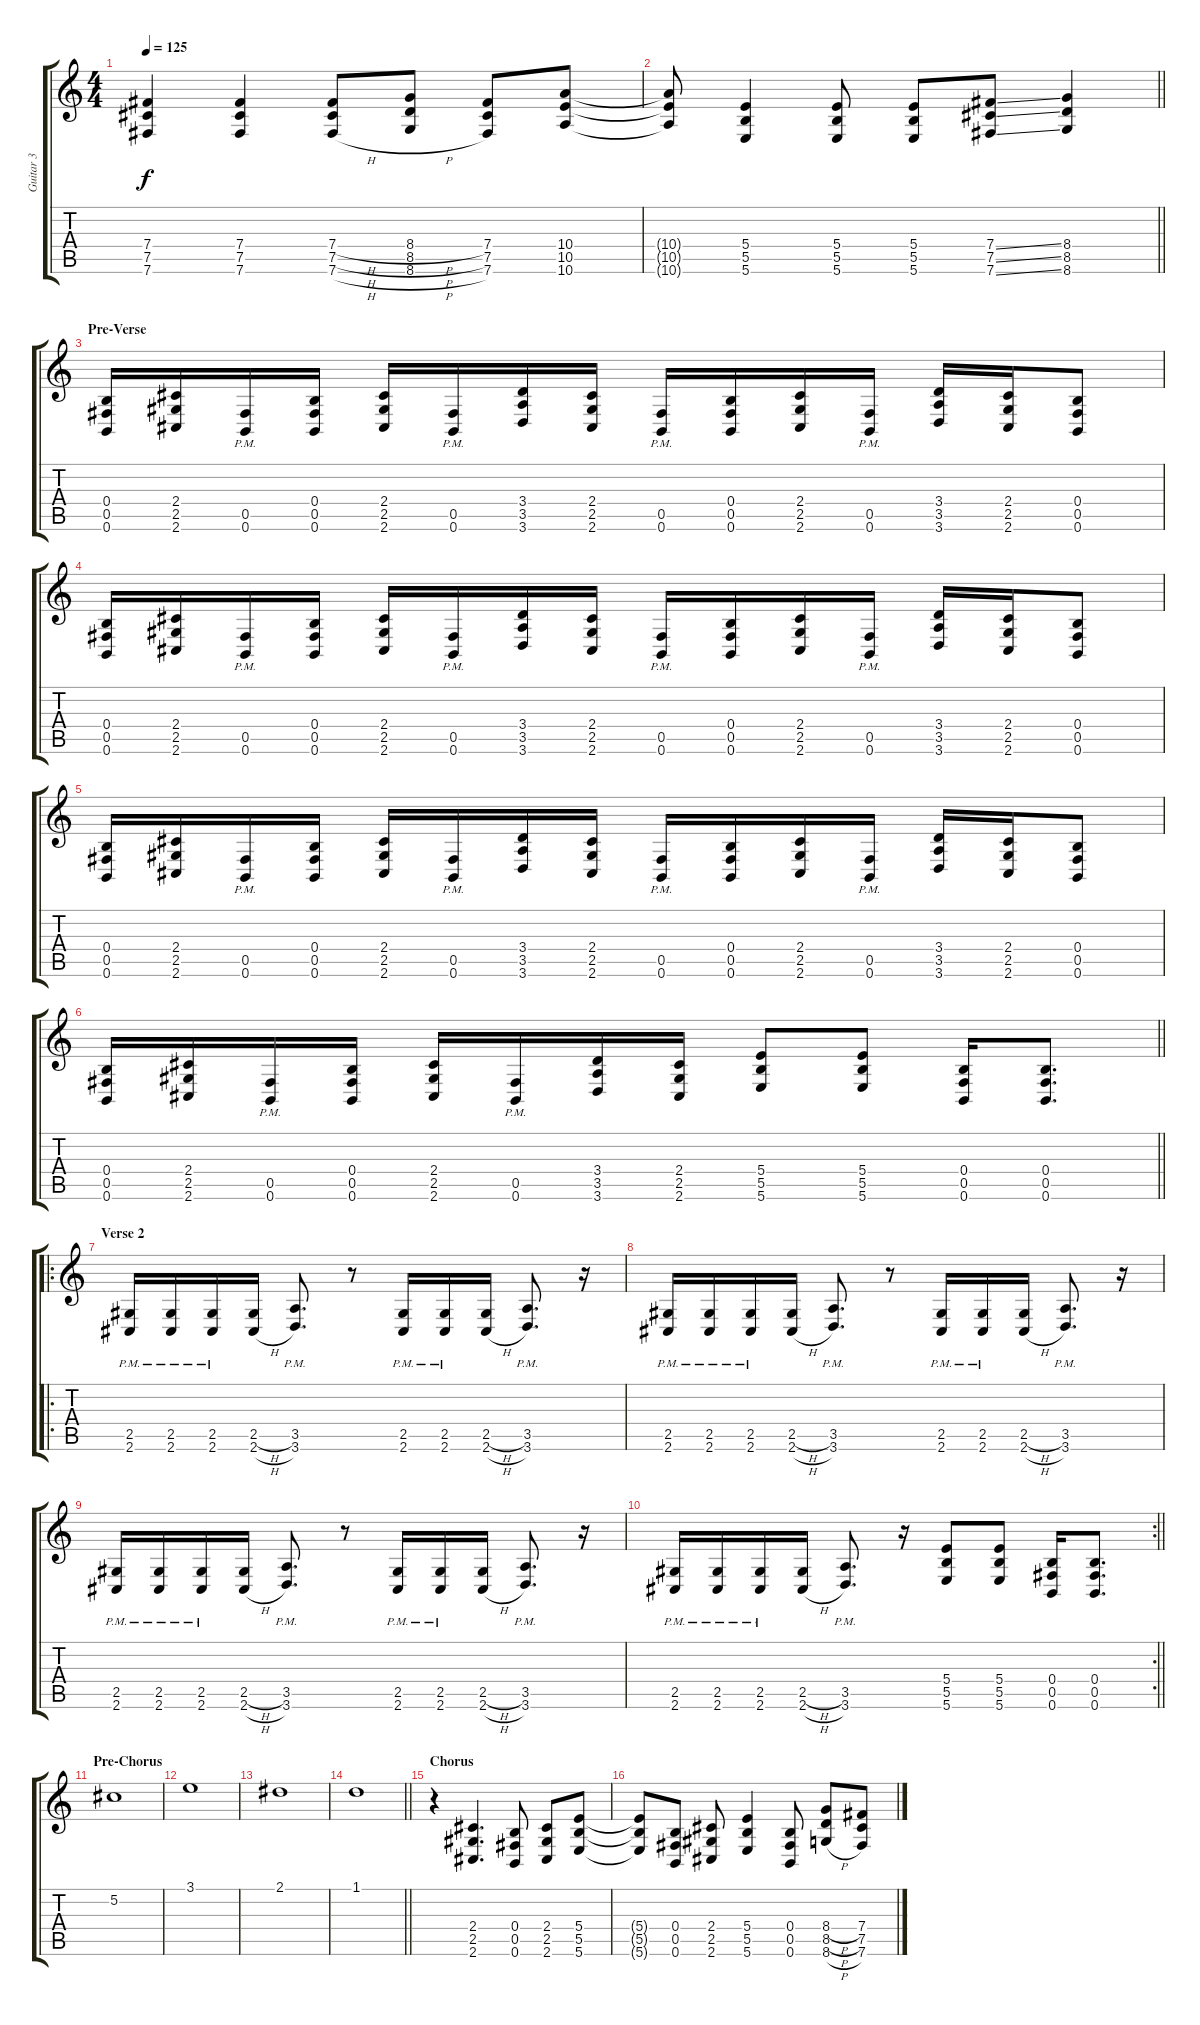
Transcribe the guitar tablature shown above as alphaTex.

\track ("Guitar 3" "Guitar 3") {instrument distortionguitar}
\staff {score tabs}
\tuning (Db4 Ab3 E3 B2 Gb2 B1) {hide}
\ts (4 4)
\tempo 125
\clef g2
\ks c
(7.4 7.5 7.6).4{dy f} (7.4 7.5 7.6).4 (7.4{h} 7.5{h} 7.6{h}).8 (8.4{h} 8.5{h} 8.6{h}).8 (7.4 7.5 7.6).8 (10.4 10.5 10.6).8 |
\barLineRight lightlight
(10.4{t} 10.5{t} 10.6{t}).8 (5.4 5.5 5.6).4 (5.4 5.5 5.6).8 (5.4 5.5 5.6).8 (7.4{ss} 7.5{ss} 7.6{ss}).8 (8.4 8.5 8.6).4 |
\section ("" "Pre-Verse")
(0.4 0.5 0.6).16 (2.4 2.5 2.6).16 (0.5{pm} 0.6{pm}).16 (0.4 0.5 0.6).16 (2.4 2.5 2.6).16 (0.5{pm} 0.6{pm}).16 (3.4 3.5 3.6).16 (2.4 2.5 2.6).16 (0.5{pm} 0.6{pm}).16 (0.4 0.5 0.6).16 (2.4 2.5 2.6).16 (0.5{pm} 0.6{pm}).16 (3.4 3.5 3.6).16 (2.4 2.5 2.6).16 (0.4 0.5 0.6).8 |
(0.4 0.5 0.6).16 (2.4 2.5 2.6).16 (0.5{pm} 0.6{pm}).16 (0.4 0.5 0.6).16 (2.4 2.5 2.6).16 (0.5{pm} 0.6{pm}).16 (3.4 3.5 3.6).16 (2.4 2.5 2.6).16 (0.5{pm} 0.6{pm}).16 (0.4 0.5 0.6).16 (2.4 2.5 2.6).16 (0.5{pm} 0.6{pm}).16 (3.4 3.5 3.6).16 (2.4 2.5 2.6).16 (0.4 0.5 0.6).8 |
(0.4 0.5 0.6).16 (2.4 2.5 2.6).16 (0.5{pm} 0.6{pm}).16 (0.4 0.5 0.6).16 (2.4 2.5 2.6).16 (0.5{pm} 0.6{pm}).16 (3.4 3.5 3.6).16 (2.4 2.5 2.6).16 (0.5{pm} 0.6{pm}).16 (0.4 0.5 0.6).16 (2.4 2.5 2.6).16 (0.5{pm} 0.6{pm}).16 (3.4 3.5 3.6).16 (2.4 2.5 2.6).16 (0.4 0.5 0.6).8 |
\barLineRight lightlight
(0.4 0.5 0.6).16 (2.4 2.5 2.6).16 (0.5{pm} 0.6{pm}).16 (0.4 0.5 0.6).16 (2.4 2.5 2.6).16 (0.5{pm} 0.6{pm}).16 (3.4 3.5 3.6).16 (2.4 2.5 2.6).16 (5.4 5.5 5.6).8 (5.4 5.5 5.6).8 (0.4 0.5 0.6).16 (0.4 0.5 0.6).8{d} |
\ro
\section ("" "Verse 2")
(2.5{pm} 2.6{pm}).16 (2.5{pm} 2.6{pm}).16 (2.5{pm} 2.6{pm}).16 (2.5{h} 2.6{h}).16 (3.5{pm} 3.6{pm}).8{d} r.8 (2.5{pm} 2.6{pm}).16 (2.5{pm} 2.6{pm}).16 (2.5{h} 2.6{h}).16 (3.5{pm} 3.6{pm}).8{d} r.16 |
(2.5{pm} 2.6{pm}).16 (2.5{pm} 2.6{pm}).16 (2.5{pm} 2.6{pm}).16 (2.5{h} 2.6{h}).16 (3.5{pm} 3.6{pm}).8{d} r.8 (2.5{pm} 2.6{pm}).16 (2.5{pm} 2.6{pm}).16 (2.5{h} 2.6{h}).16 (3.5{pm} 3.6{pm}).8{d} r.16 |
(2.5{pm} 2.6{pm}).16 (2.5{pm} 2.6{pm}).16 (2.5{pm} 2.6{pm}).16 (2.5{h} 2.6{h}).16 (3.5{pm} 3.6{pm}).8{d} r.8 (2.5{pm} 2.6{pm}).16 (2.5{pm} 2.6{pm}).16 (2.5{h} 2.6{h}).16 (3.5{pm} 3.6{pm}).8{d} r.16 |
\rc 2
\barLineRight lightlight
(2.5{pm} 2.6{pm}).16 (2.5{pm} 2.6{pm}).16 (2.5{pm} 2.6{pm}).16 (2.5{h} 2.6{h}).16 (3.5{pm} 3.6{pm}).8{d} r.16 (5.4 5.5 5.6).8 (5.4 5.5 5.6).8 (0.4 0.5 0.6).16 (0.4 0.5 0.6).8{d} |
\section ("" "Pre-Chorus")
5.2.1 |
3.1.1 |
2.1.1 |
\barLineRight lightlight
1.1.1 |
\section ("" "Chorus")
r.4 (2.4 2.5 2.6).4{d} (0.4 0.5 0.6).8 (2.4 2.5 2.6).8 (5.4 5.5 5.6).8 |
(5.4{t} 5.5{t} 5.6{t}).8 (0.4 0.5 0.6).8 (2.4 2.5 2.6).8 (5.4 5.5 5.6).4 (0.4 0.5 0.6).8 (8.4{h} 8.5{h} 8.6{h}).8 (7.4 7.5 7.6).8
